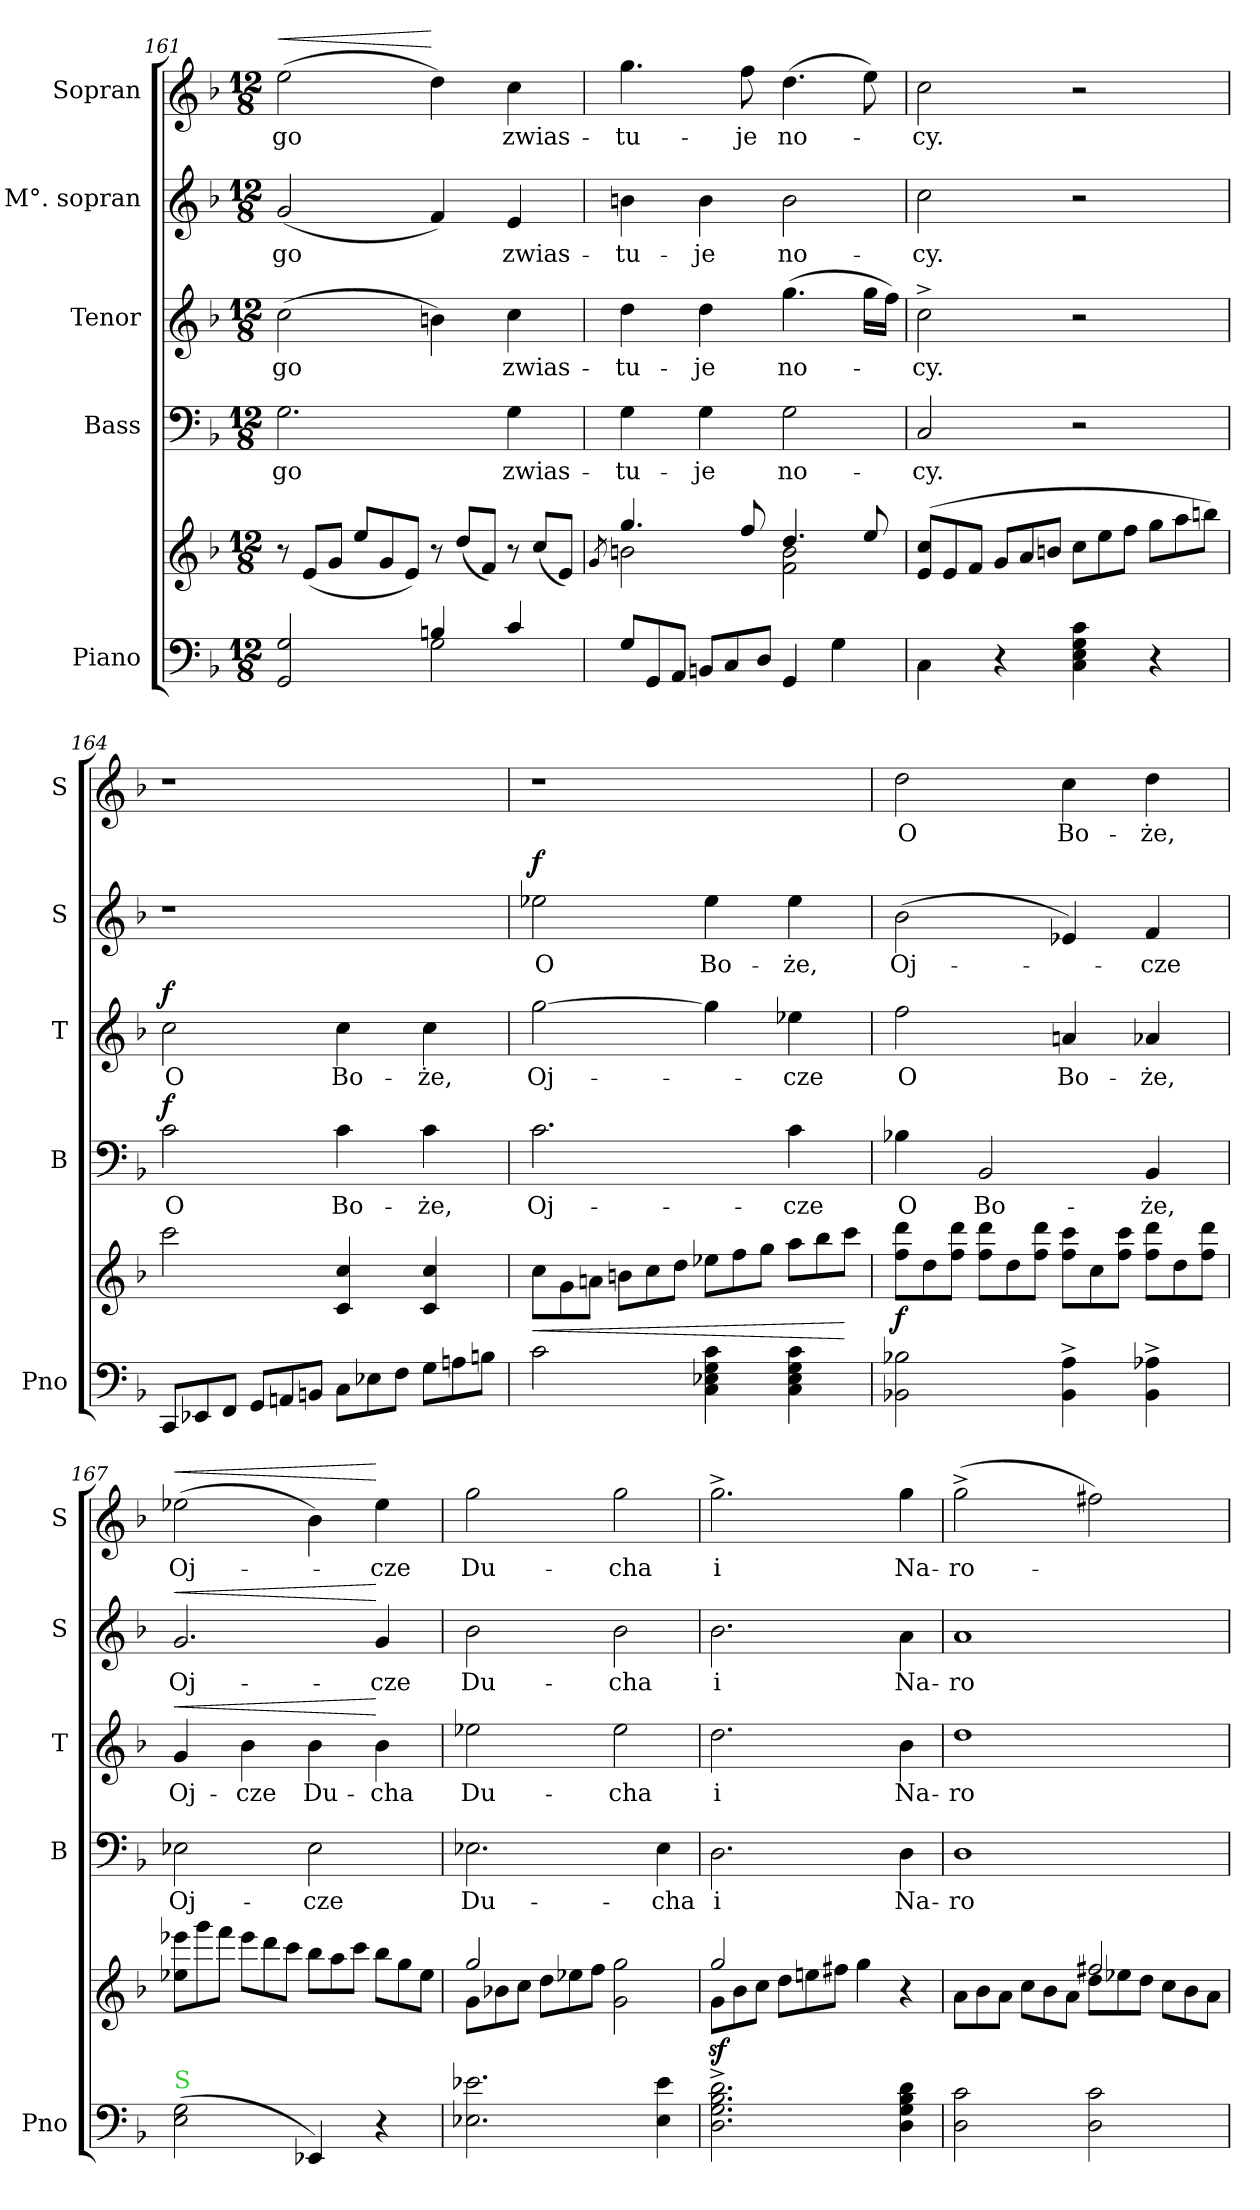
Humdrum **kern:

**kern	**kern	**dynam	**kern	**text	**dynam	**kern	**text	**dynam	**kern	**text	**dynam	**kern	**text	**dynam
*part5	*part5	*part5	*part4	*part4	*part4	*part3	*part3	*part3	*part2	*part2	*part2	*part1	*part1	*part1
*staff6	*staff5	*staff5/6	*staff4	*staff4	*staff4	*staff3	*staff3	*staff3	*staff2	*staff2	*staff2	*staff1	*staff1	*staff1
*I"Piano	*	*	*I"Bass	*	*	*I"Tenor	*	*	*I"M°. sopran	*	*	*I"Sopran	*	*
*I'Pno	*	*	*I'B	*	*	*I'T	*	*	*I'S	*	*	*I'S	*	*
*clefF4	*clefG2	*	*clefF4	*	*	*clefG2	*	*	*clefG2	*	*	*clefG2	*	*
*	*	*	*	*	*	*ITrd8c12	*	*	*	*	*	*	*	*
*k[b-]	*k[b-]	*	*k[b-]	*	*	*k[b-]	*	*	*k[b-]	*	*	*k[b-]	*	*
*d:	*d:	*	*d:	*	*	*d:	*	*	*d:	*	*	*d:	*	*
*M12/8	*M12/8	*	*M12/8	*	*	*M12/8	*	*	*M12/8	*	*	*M12/8	*	*
=161	=161	=161	=161	=161	=161	=161	=161	=161	=161	=161	=161	=161	=161	=161
*^	*	*	*	*	*	*	*	*	*	*	*	*	*	*
*	*	*Xtuplet	*	*	*	*	*	*	*	*	*	*	*	*	*
!	!	!	!	!	!	!	!	!	!	!	!	!	!	!	!LO:HP:a
2GG/ 2G/	2ryy	12r	.	2.G\	go	.	(2c\	go	.	(2g/	go	.	(2ee\	go	<
.	.	(12e/L	.	.	.	.	.	.	.	.	.	.	.	.	.
.	.	12g/J	.	.	.	.	.	.	.	.	.	.	.	.	.
.	.	12ee/L	.	.	.	.	.	.	.	.	.	.	.	.	.
.	.	12g/	.	.	.	.	.	.	.	.	.	.	.	.	.
.	.	12e/J)	.	.	.	.	.	.	.	.	.	.	.	.	.
4Bn/	2G\	12r	.	.	.	.	4Bn\)	.	.	4f/)	.	.	4dd\)	.	[
.	.	(12dd/L	.	.	.	.	.	.	.	.	.	.	.	.	.
.	.	12f/J)	.	.	.	.	.	.	.	.	.	.	.	.	.
4c/	.	12r	.	4G\	zwias-	.	4c\	zwias-	.	4e/	zwias-	.	4cc\	zwias-	.
.	.	(12cc/L	.	.	.	.	.	.	.	.	.	.	.	.	.
.	.	12e/J)	.	.	.	.	.	.	.	.	.	.	.	.	.
*v	*v	*	*	*	*	*	*	*	*	*	*	*	*	*	*
=162	=162	=162	=162	=162	=162	=162	=162	=162	=162	=162	=162	=162	=162	=162
*	*^	*	*	*	*	*	*	*	*	*	*	*	*	*
.	.	8qg/	.	.	.	.	.	.	.	.	.	.	.	.	.
*	*v	*v	*	*	*	*	*	*	*	*	*	*	*	*	*
*Xtuplet	*	*	*	*	*	*	*	*	*	*	*	*	*	*
*	*^	*	*	*	*	*	*	*	*	*	*	*	*	*
12G/L	4.gg/	2bn\	.	4G\	-tu-	.	4d\	-tu-	.	4bn\	-tu-	.	4.gg\	-tu-	.
12GG/	.	.	.	.	.	.	.	.	.	.	.	.	.	.	.
12AA/J	.	.	.	.	.	.	.	.	.	.	.	.	.	.	.
12BBn/L	.	.	.	4G\	-je	.	4d\	-je	.	4b\	-je	.	.	.	.
12C/	.	.	.	.	.	.	.	.	.	.	.	.	.	.	.
.	8ff/	.	.	.	.	.	.	.	.	.	.	.	8ff\	-je	.
12D/J	.	.	.	.	.	.	.	.	.	.	.	.	.	.	.
4GG/	4.dd/	2f\ 2b\	.	2G\	no-	.	(4.g\	no-	.	2b\	no-	.	(4.dd\	no-	.
4G\	.	.	.	.	.	.	.	.	.	.	.	.	.	.	.
.	8ee/	.	.	.	.	.	16g\LL	.	.	.	.	.	8ee\)	.	.
.	.	.	.	.	.	.	16f\JJ)	.	.	.	.	.	.	.	.
*	*v	*v	*	*	*	*	*	*	*	*	*	*	*	*	*
=163	=163	=163	=163	=163	=163	=163	=163	=163	=163	=163	=163	=163	=163	=163
4C\	(12e/ 12cc/L	.	2C/	-cy.	.	2c^\	-cy.	.	2cc\	-cy.	.	2cc\	-cy.	.
.	12e/	.	.	.	.	.	.	.	.	.	.	.	.	.
.	12f/J	.	.	.	.	.	.	.	.	.	.	.	.	.
4r	12g/L	.	.	.	.	.	.	.	.	.	.	.	.	.
.	12a/	.	.	.	.	.	.	.	.	.	.	.	.	.
.	12bn/J	.	.	.	.	.	.	.	.	.	.	.	.	.
4C\ 4E\ 4G\ 4c\	12cc\L	.	2r	.	.	2r	.	.	2r	.	.	2r	.	.
.	12ee\	.	.	.	.	.	.	.	.	.	.	.	.	.
.	12ff\J	.	.	.	.	.	.	.	.	.	.	.	.	.
4r	12gg\L	.	.	.	.	.	.	.	.	.	.	.	.	.
.	12aa\	.	.	.	.	.	.	.	.	.	.	.	.	.
.	12bbn\J)	.	.	.	.	.	.	.	.	.	.	.	.	.
=164	=164	=164	=164	=164	=164	=164	=164	=164	=164	=164	=164	=164	=164	=164
!	!	!	!	!	!LO:DY:a	!	!	!LO:DY:a	!	!	!	!	!	!
12CC/L	2ccc\	.	2c\	O	f	2c\	O	f	1r	.	.	1r	.	.
12EE-X/	.	.	.	.	.	.	.	.	.	.	.	.	.	.
12FF/J	.	.	.	.	.	.	.	.	.	.	.	.	.	.
12GG/L	.	.	.	.	.	.	.	.	.	.	.	.	.	.
12AAn/	.	.	.	.	.	.	.	.	.	.	.	.	.	.
12BBn/J	.	.	.	.	.	.	.	.	.	.	.	.	.	.
12C\L	4c/ 4cc/	.	4c\	Bo-	.	4c\	Bo-	.	.	.	.	.	.	.
12E-X\	.	.	.	.	.	.	.	.	.	.	.	.	.	.
12F\J	.	.	.	.	.	.	.	.	.	.	.	.	.	.
12G\L	4c/ 4cc/	.	4c\	-że,	.	4c\	-że,	.	.	.	.	.	.	.
12An\	.	.	.	.	.	.	.	.	.	.	.	.	.	.
12Bn\J	.	.	.	.	.	.	.	.	.	.	.	.	.	.
=165	=165	=165	=165	=165	=165	=165	=165	=165	=165	=165	=165	=165	=165	=165
!	!	!LO:HP:b	!	!	!	!	!	!	!	!	!LO:DY:a	!	!	!
2c\	12cc\L	<	2.c\	Oj-	.	[2g\	Oj-	.	2ee-X\	O	f	1r	.	.
.	12g\	.	.	.	.	.	.	.	.	.	.	.	.	.
.	12an\J	.	.	.	.	.	.	.	.	.	.	.	.	.
.	12bn\L	.	.	.	.	.	.	.	.	.	.	.	.	.
.	12cc\	.	.	.	.	.	.	.	.	.	.	.	.	.
.	12dd\J	.	.	.	.	.	.	.	.	.	.	.	.	.
4C\ 4E-X\ 4G\ 4c\	12ee-X\L	.	.	.	.	4g\]	.	.	4ee-\	Bo-	.	.	.	.
.	12ff\	.	.	.	.	.	.	.	.	.	.	.	.	.
.	12gg\J	.	.	.	.	.	.	.	.	.	.	.	.	.
4C\ 4E-\ 4G\ 4c\	12aa\L	.	4c\	-cze	.	4e-X\	-cze	.	4ee-\	-że,	.	.	.	.
.	12bb-\	.	.	.	.	.	.	.	.	.	.	.	.	.
.	12ccc\J	[	.	.	.	.	.	.	.	.	.	.	.	.
=166	=166	=166	=166	=166	=166	=166	=166	=166	=166	=166	=166	=166	=166	=166
2BB-X\ 2B-X\	12ff\ 12ddd\L	f	4B-X\	O	.	2f\	O	.	(2b-\	Oj-	.	2dd\	O	.
.	12dd\	.	.	.	.	.	.	.	.	.	.	.	.	.
.	12ff\ 12ddd\J	.	.	.	.	.	.	.	.	.	.	.	.	.
.	12ff\ 12ddd\L	.	2BB-/	Bo-	.	.	.	.	.	.	.	.	.	.
.	12dd\	.	.	.	.	.	.	.	.	.	.	.	.	.
.	12ff\ 12ddd\J	.	.	.	.	.	.	.	.	.	.	.	.	.
4BB-^\ 4A^\	12ff\ 12ccc\L	.	.	.	.	4An/	Bo-	.	4e-X/)	.	.	4cc\	Bo-	.
.	12cc\	.	.	.	.	.	.	.	.	.	.	.	.	.
.	12ff\ 12ccc\J	.	.	.	.	.	.	.	.	.	.	.	.	.
4BB-^\ 4A-X^\	12ff\ 12ddd\L	.	4BB-/	-że,	.	4A-X/	-że,	.	4f/	-cze	.	4dd\	-że,	.
.	12dd\	.	.	.	.	.	.	.	.	.	.	.	.	.
.	12ff\ 12ddd\J	.	.	.	.	.	.	.	.	.	.	.	.	.
=167	=167	=167	=167	=167	=167	=167	=167	=167	=167	=167	=167	=167	=167	=167
!LO:TX:a:color=limegreen:t=S	!	!	!	!	!	!	!	!	!	!	!	!	!	!
!	!	!	!	!	!	!	!	!LO:HP:a	!	!	!LO:HP:a	!	!	!LO:HP:a
(<2E\ 2G\	12ee-X\ 12eee-X\L	.	2E-X\	Oj-	.	4G/	Oj-	<	2.g/	Oj-	<	(2ee-X\	Oj-	<
.	12ggg\	.	.	.	.	.	.	.	.	.	.	.	.	.
.	12fff\J	.	.	.	.	.	.	.	.	.	.	.	.	.
.	12eee-\L	.	.	.	.	4B-\	-cze	.	.	.	.	.	.	.
.	12ddd\	.	.	.	.	.	.	.	.	.	.	.	.	.
.	12ccc\J	.	.	.	.	.	.	.	.	.	.	.	.	.
4EE-X/)	12bb-\L	.	2E-\	-cze	.	4B-\	Du-	.	.	.	.	4b-\)	.	.
.	12aa\	.	.	.	.	.	.	.	.	.	.	.	.	.
.	12ccc\J	.	.	.	.	.	.	.	.	.	.	.	.	.
4r	12bb-\L	.	.	.	.	4B-\	-cha	[	4g/	-cze	[	4ee-\	-cze	[
.	12gg\	.	.	.	.	.	.	.	.	.	.	.	.	.
.	12ee-\J	.	.	.	.	.	.	.	.	.	.	.	.	.
=168	=168	=168	=168	=168	=168	=168	=168	=168	=168	=168	=168	=168	=168	=168
*	*^	*	*	*	*	*	*	*	*	*	*	*	*	*
2.E-X\ 2.e-X\	2gg/	12g\L	.	2.E-X\	Du-	.	2e-X\	Du-	.	2b-\	Du-	.	2gg\	Du-	.
.	.	12b-X\	.	.	.	.	.	.	.	.	.	.	.	.	.
.	.	12cc\J	.	.	.	.	.	.	.	.	.	.	.	.	.
.	.	12dd\L	.	.	.	.	.	.	.	.	.	.	.	.	.
.	.	12ee-X\	.	.	.	.	.	.	.	.	.	.	.	.	.
.	.	12ff\J	.	.	.	.	.	.	.	.	.	.	.	.	.
.	2g\ 2gg\	2ryy	.	.	.	.	2e-\	-cha	.	2b-\	-cha	.	2gg\	-cha	.
4E-\ 4e-\	.	.	.	4E-\	-cha	.	.	.	.	.	.	.	.	.	.
=169	=169	=169	=169	=169	=169	=169	=169	=169	=169	=169	=169	=169	=169	=169	=169
2.D^\ 2.G^\ 2.B-^\ 2.d^\	2gg/	12gz\L	.	2.D\	i	.	2.d\	i	.	2.b-\	i	.	2.gg^\	i	.
.	.	12b-\	.	.	.	.	.	.	.	.	.	.	.	.	.
.	.	12cc\J	.	.	.	.	.	.	.	.	.	.	.	.	.
.	.	12dd\L	.	.	.	.	.	.	.	.	.	.	.	.	.
.	.	12een\	.	.	.	.	.	.	.	.	.	.	.	.	.
.	.	12ff#X\J	.	.	.	.	.	.	.	.	.	.	.	.	.
.	2ryy	4gg\	.	.	.	.	.	.	.	.	.	.	.	.	.
4D\ 4G\ 4B-\ 4d\	.	4r	.	4D\	Na-	.	4B-\	Na-	.	4a\	Na-	.	4gg\	Na-	.
=170	=170	=170	=170	=170	=170	=170	=170	=170	=170	=170	=170	=170	=170	=170	=170
2D\ 2c\	12a\L	2ryy	.	1D	-ro-	.	1d	-ro-	.	1a	-ro-	.	(2gg^\	-ro-	.
.	12b-\	.	.	.	.	.	.	.	.	.	.	.	.	.	.
.	12a\J	.	.	.	.	.	.	.	.	.	.	.	.	.	.
.	12cc\L	.	.	.	.	.	.	.	.	.	.	.	.	.	.
.	12b-\	.	.	.	.	.	.	.	.	.	.	.	.	.	.
.	12a\J	.	.	.	.	.	.	.	.	.	.	.	.	.	.
2D\ 2c\	2ff#X/	12dd\L	.	.	.	.	.	.	.	.	.	.	2ff#X\)	.	.
.	.	12ee-X\	.	.	.	.	.	.	.	.	.	.	.	.	.
.	.	12dd\J	.	.	.	.	.	.	.	.	.	.	.	.	.
.	.	12cc\L	.	.	.	.	.	.	.	.	.	.	.	.	.
.	.	12b-\	.	.	.	.	.	.	.	.	.	.	.	.	.
.	.	12a\J	.	.	.	.	.	.	.	.	.	.	.	.	.
*	*v	*v	*	*	*	*	*	*	*	*	*	*	*	*	*
=	=	=	=	=	=	=	=	=	=	=	=	=	=	=
*-	*-	*-	*-	*-	*-	*-	*-	*-	*-	*-	*-	*-	*-	*-
